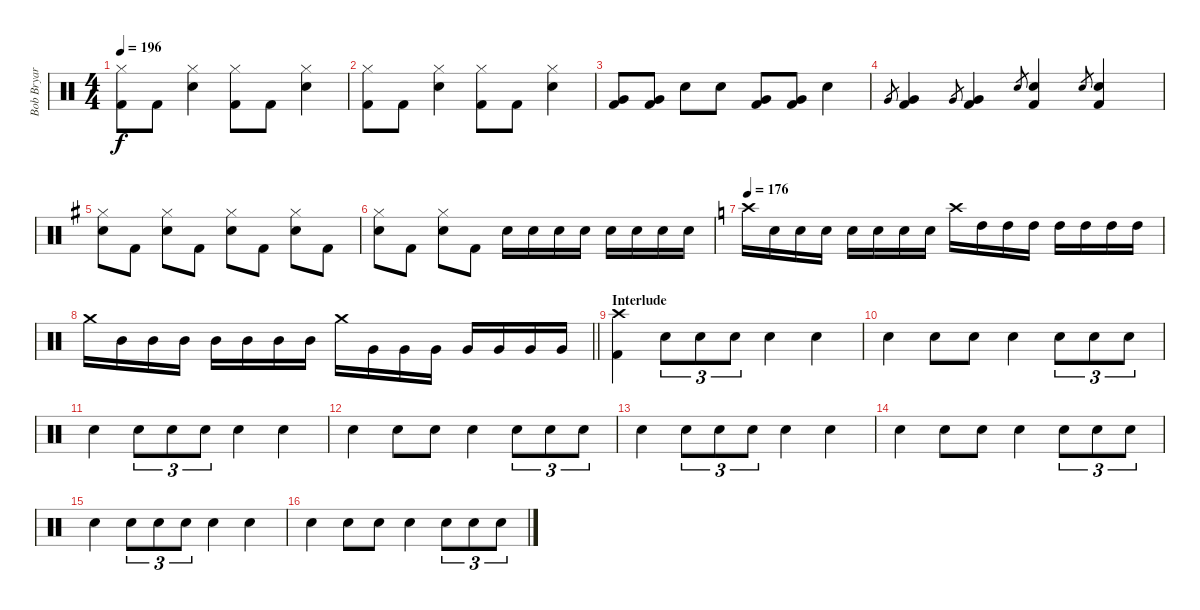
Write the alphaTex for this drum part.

\track ("Bob Bryar bateria" "Bob Bryar ") {instrument percussion}
\staff {score}
\articulation defaults
\ts (4 4)
\tempo 196
\clef neutral
\ks c
("Hi-Hat (closed)" "Kick (hit) 2").8{dy f} "Kick (hit) 2".8 ("Hi-Hat (closed)" "Electric Snare (hit)").4 ("Hi-Hat (closed)" "Kick (hit) 2").8 "Kick (hit) 2".8 ("Hi-Hat (closed)" "Electric Snare (hit)").4 |
("Hi-Hat (closed)" "Kick (hit) 2").8 "Kick (hit) 2".8 ("Hi-Hat (closed)" "Electric Snare (hit)").4 ("Hi-Hat (closed)" "Kick (hit) 2").8 "Kick (hit) 2".8 ("Hi-Hat (closed)" "Electric Snare (hit)").4 |
("Very Low Tom (hit)" "Kick (hit) 2").8 ("Very Low Tom (hit)" "Kick (hit) 2").8 "Electric Snare (hit)".8 "Electric Snare (hit)".8 ("Very Low Tom (hit)" "Kick (hit) 2").8 ("Very Low Tom (hit)" "Kick (hit) 2").8 "Electric Snare (hit)".4 |
"Very Low Tom (hit)".8{gr} ("Very Low Tom (hit)" "Kick (hit) 2").4 "Very Low Tom (hit)".8{gr} ("Very Low Tom (hit)" "Kick (hit) 2").4 "Electric Snare (hit)".8{gr} ("Electric Snare (hit)" "Kick (hit) 2").4 "Electric Snare (hit)".8{gr} ("Electric Snare (hit)" "Kick (hit) 2").4 |
\ks eminor
("Hi-Hat (closed)" "Electric Snare (hit)").8 "Kick (hit) 2".8 ("Hi-Hat (closed)" "Electric Snare (hit)").8 "Kick (hit) 2".8 ("Hi-Hat (closed)" "Electric Snare (hit)").8 "Kick (hit) 2".8 ("Hi-Hat (closed)" "Electric Snare (hit)").8 "Kick (hit) 2".8 |
("Hi-Hat (closed)" "Electric Snare (hit)").8 "Kick (hit) 2".8 ("Hi-Hat (closed)" "Electric Snare (hit)").8 "Kick (hit) 2".8 "Electric Snare (hit)".16 "Electric Snare (hit)".16 "Electric Snare (hit)".16 "Electric Snare (hit)".16 "Electric Snare (hit)".16 "Electric Snare (hit)".16 "Electric Snare (hit)".16 "Electric Snare (hit)".16 |
\tempo 176
\ks c "Crash high (hit)".16 "Electric Snare (hit)".16 "Electric Snare (hit)".16 "Electric Snare (hit)".16 "Electric Snare (hit)".16 "Electric Snare (hit)".16 "Electric Snare (hit)".16 "Electric Snare (hit)".16 "Crash high (hit)".16 "High Tom (hit)".16 "High Tom (hit)".16 "High Tom (hit)".16 "High Tom (hit)".16 "High Tom (hit)".16 "High Tom (hit)".16 "High Tom (hit)".16
|
\barLineRight lightlight "Crash medium (hit)".16 "Mid Tom (hit)".16 "Mid Tom (hit)".16 "Mid Tom (hit)".16 "Mid Tom (hit)".16 "Mid Tom (hit)".16 "Mid Tom (hit)".16 "Mid Tom (hit)".16 "Crash medium (hit)".16 "Very Low Tom (hit)".16 "Very Low Tom (hit)".16 "Very Low Tom (hit)".16 "Very Low Tom (hit)".16 "Very Low Tom (hit)".16 "Very Low Tom (hit)".16 "Very Low Tom (hit)".16
|
\section ("" "Interlude")
("Crash high (hit)" "Kick (hit) 2").4 "Snare (hit) 2".8{tu (3 2)} "Snare (hit) 2".8{tu (3 2)} "Snare (hit) 2".8{tu (3 2)} "Snare (hit) 2".4 "Snare (hit) 2".4 |
"Snare (hit) 2".4 "Snare (hit) 2".8 "Snare (hit) 2".8 "Snare (hit) 2".4 "Snare (hit) 2".8{tu (3 2)} "Snare (hit) 2".8{tu (3 2)} "Snare (hit) 2".8{tu (3 2)} |
"Snare (hit) 2".4 "Snare (hit) 2".8{tu (3 2)} "Snare (hit) 2".8{tu (3 2)} "Snare (hit) 2".8{tu (3 2)} "Snare (hit) 2".4 "Snare (hit) 2".4 |
"Snare (hit) 2".4 "Snare (hit) 2".8 "Snare (hit) 2".8 "Snare (hit) 2".4 "Snare (hit) 2".8{tu (3 2)} "Snare (hit) 2".8{tu (3 2)} "Snare (hit) 2".8{tu (3 2)} |
"Snare (hit) 2".4 "Snare (hit) 2".8{tu (3 2)} "Snare (hit) 2".8{tu (3 2)} "Snare (hit) 2".8{tu (3 2)} "Snare (hit) 2".4 "Snare (hit) 2".4 |
"Snare (hit) 2".4 "Snare (hit) 2".8 "Snare (hit) 2".8 "Snare (hit) 2".4 "Snare (hit) 2".8{tu (3 2)} "Snare (hit) 2".8{tu (3 2)} "Snare (hit) 2".8{tu (3 2)} |
"Snare (hit) 2".4 "Snare (hit) 2".8{tu (3 2)} "Snare (hit) 2".8{tu (3 2)} "Snare (hit) 2".8{tu (3 2)} "Snare (hit) 2".4 "Snare (hit) 2".4 |
"Snare (hit) 2".4 "Snare (hit) 2".8 "Snare (hit) 2".8 "Snare (hit) 2".4 "Snare (hit) 2".8{tu (3 2)} "Snare (hit) 2".8{tu (3 2)} "Snare (hit) 2".8{tu (3 2)}
